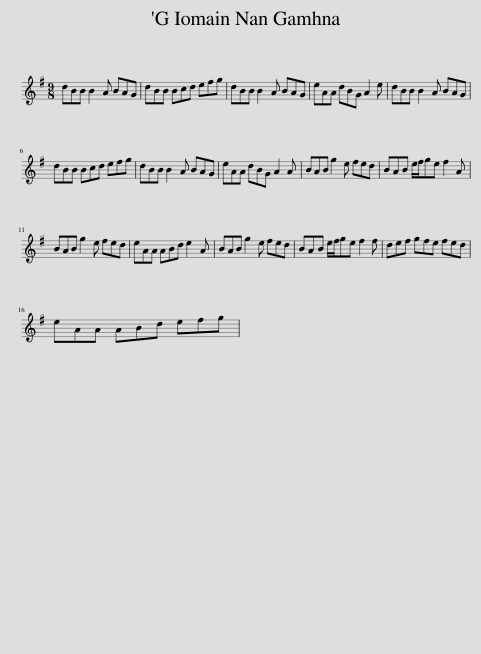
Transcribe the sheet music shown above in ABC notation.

X:1
L:1/8
M:9/8
I:linebreak $
K:G
V:1 treble
V:1
 dBB B2 A BAG | dBB Bcd efg | dBB B2 A BAG | eAA dBG A2 e | dBB B2 A BAG |$ %5
 dBB Bcd efg | dBB B2 A BAG | eAA dBG A2 A | BAB g2 e fed | BAB e/f/ge f2 A |$ %10
 BAB g2 e fed | eAA ABd e2 A | BAB g2 e fed | BAB e/f/ge f2 f | def gfe fed |$ %15
 eAA ABd efg | %16
